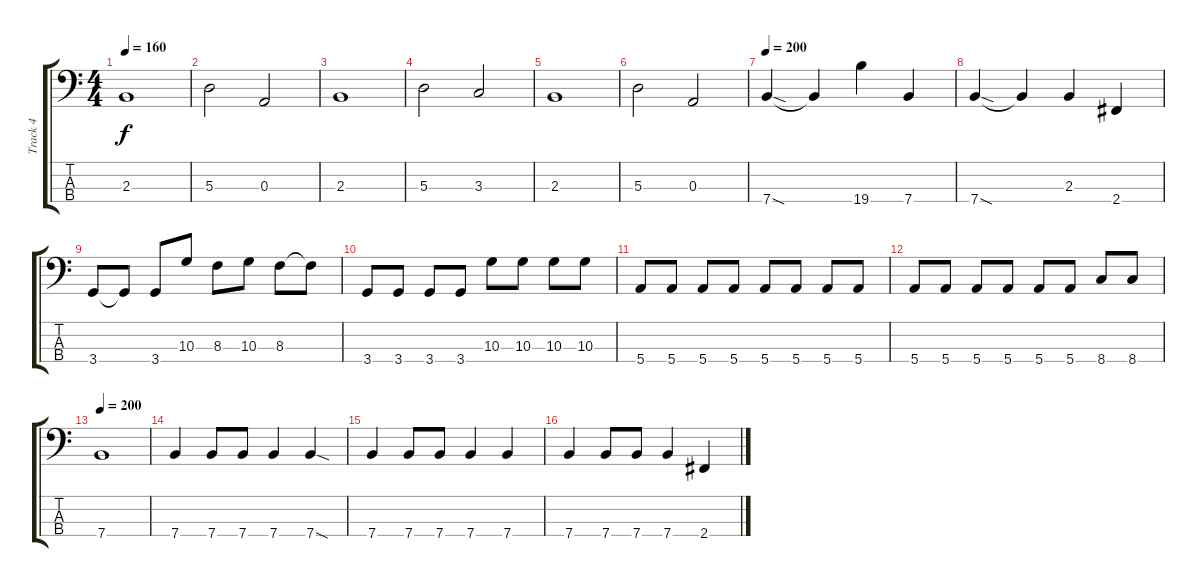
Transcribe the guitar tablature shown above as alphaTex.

\track ("Track 4" "Track 4") {instrument electricbassfinger}
\staff {score tabs}
\tuning (G2 D2 A1 E1) {hide}
\ts (4 4)
\tempo 160
\clef f4
\ks c
2.3.1{dy f} |
5.3.2 0.3.2 |
2.3.1 |
5.3.2 3.3.2 |
2.3.1 |
5.3.2 0.3.2 |
\tempo 200
7.4{sod}.4 7.4{t}.4 19.4.4 7.4.4 |
7.4{sod}.4 7.4{t}.4 2.3.4 2.4.4 |
3.4.8 3.4{t}.8 3.4.8 10.3.8 8.3.8 10.3.8 8.3.8 8.3{t}.8 |
3.4.8 3.4.8 3.4.8 3.4.8 10.3.8 10.3.8 10.3.8 10.3.8 |
5.4.8 5.4.8 5.4.8 5.4.8 5.4.8 5.4.8 5.4.8 5.4.8 |
5.4.8 5.4.8 5.4.8 5.4.8 5.4.8 5.4.8 8.4.8 8.4.8 |
\tempo 200
7.4.1 |
7.4.4 7.4.8 7.4.8 7.4.4 7.4{sod}.4 |
7.4.4 7.4.8 7.4.8 7.4.4 7.4.4 |
7.4.4 7.4.8 7.4.8 7.4.4 2.4.4
